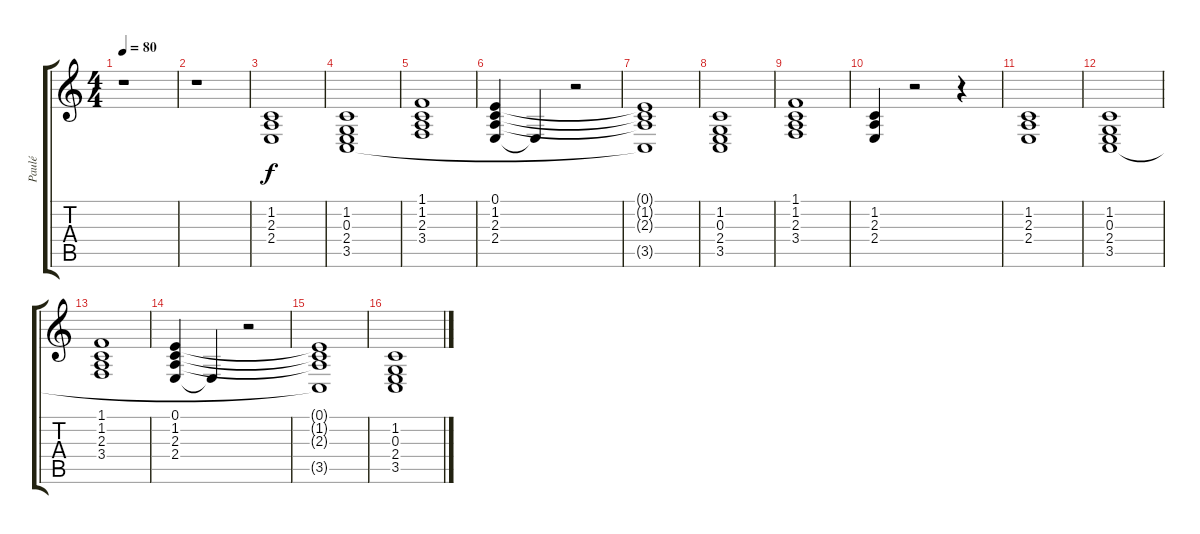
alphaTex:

\track ("Paulé" "Paulé") {instrument churchorgan}
\staff {score tabs}
\tuning (E4 B3 G3 D3 A2 E2) {hide}
\ts (4 4)
\tempo 80
\clef g2
\ks c
r.1{dy f} |
r.1 |
(1.2 2.3 2.4).1 |
(1.2 0.3 2.4 3.5).1 |
(1.1 1.2 2.3 3.4).1 |
(0.1 1.2 2.3 2.4).4 2.4{t}.4 r.2 |
(0.1{t} 1.2{t} 2.3{t} 3.5{t}).1 |
(1.2 0.3 2.4 3.5).1 |
(1.1 1.2 2.3 3.4).1 |
(1.2 2.3 2.4).4 r.2 r.4 |
(1.2 2.3 2.4).1 |
(1.2 0.3 2.4 3.5).1 |
(1.1 1.2 2.3 3.4).1 |
(0.1 1.2 2.3 2.4).4 2.4{t}.4 r.2 |
(0.1{t} 1.2{t} 2.3{t} 3.5{t}).1 |
(1.2 0.3 2.4 3.5).1
